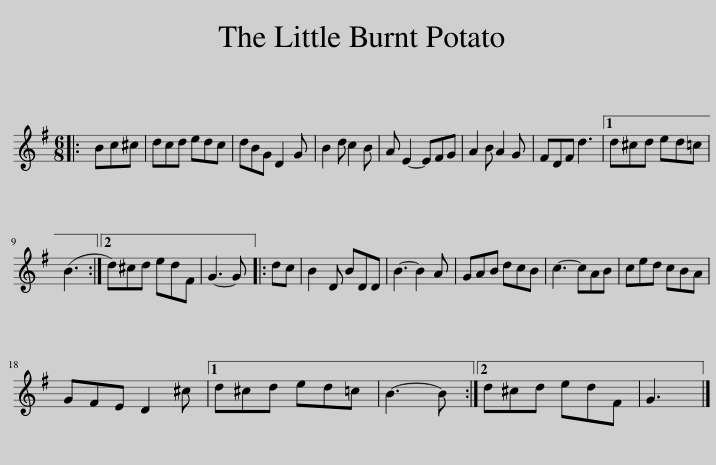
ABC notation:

X:1
L:1/8
M:6/8
I:linebreak $
K:G
V:1 treble
V:1
|: Bc^c | dcd edc | dBG D2 G | B2 d c2 B | A E2- EFG | %5
 A2 B A2 G | FDF d3 |1 d^cd ed=c |$ (B3 :|2 d)^cd edF | %10
 G3- G |: dc | B2 D BDD | B3- B2 A | GAB dcB | %15
 c3- cAB | ced cBA |$ GFE D2 ^c |1 d^cd ed=c | B3- B :|2 %20
 d^cd edF | G3 |] %22
